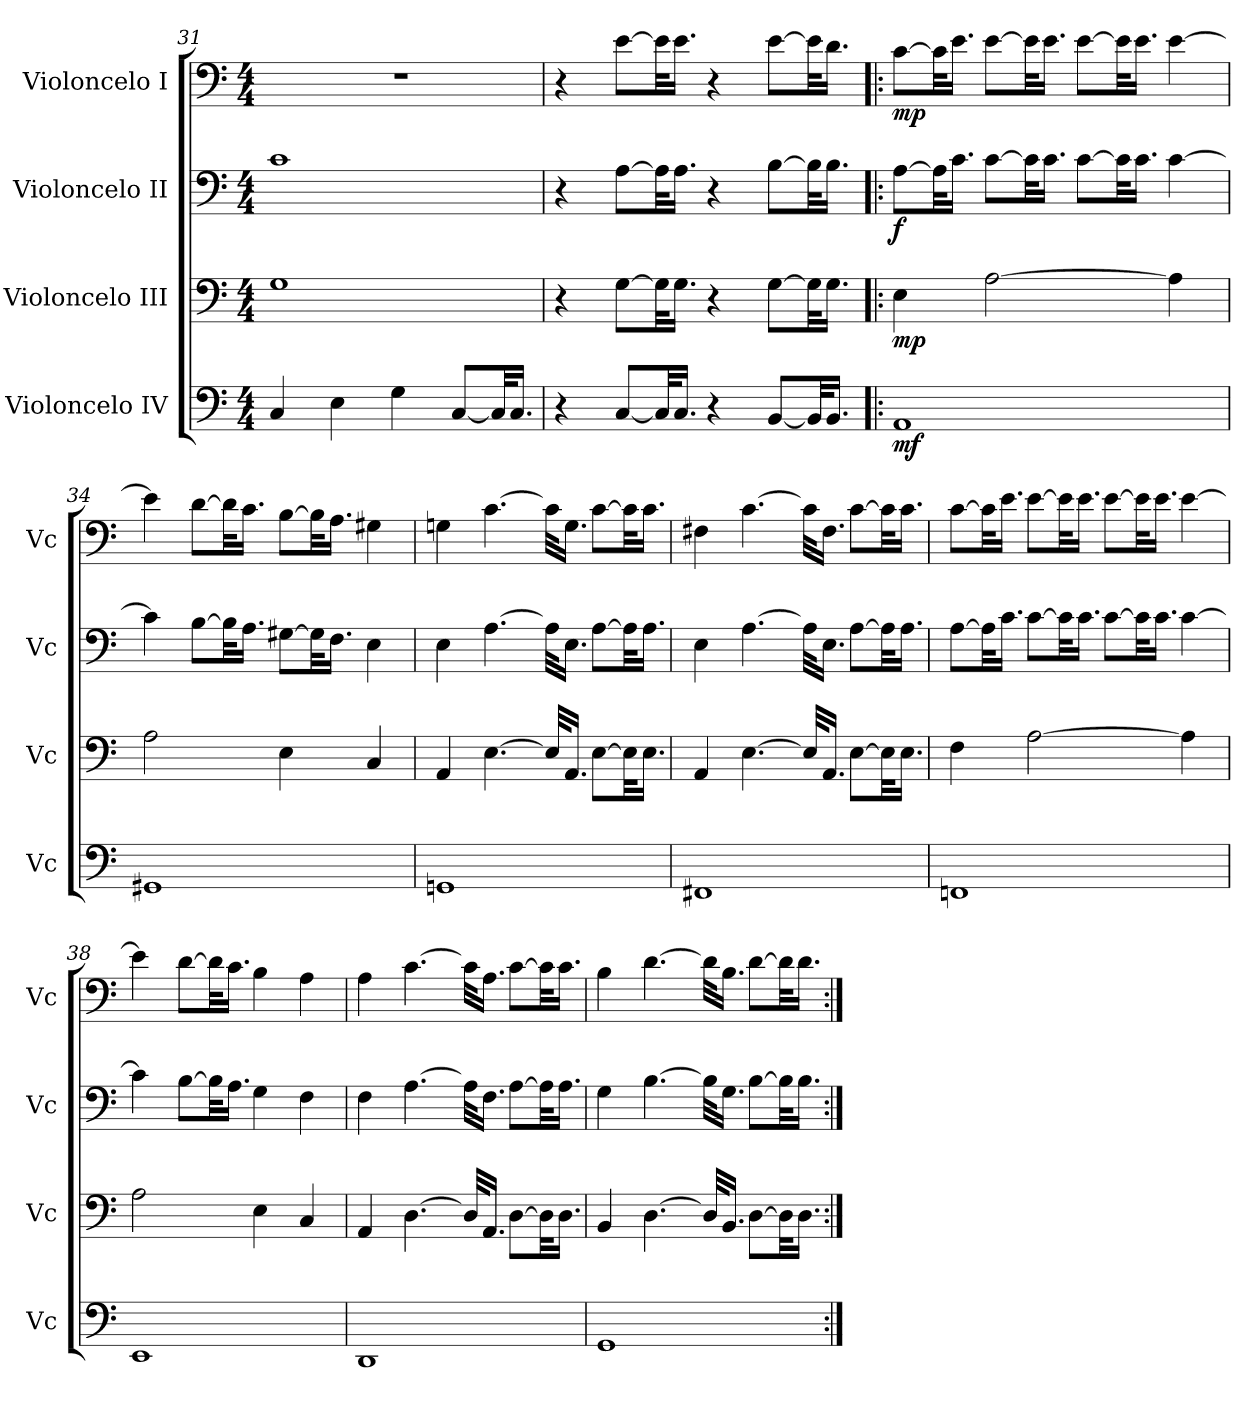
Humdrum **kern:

**kern	**dynam	**kern	**dynam	**kern	**dynam	**kern	**dynam
*part4	*part4	*part3	*part3	*part2	*part2	*part1	*part1
*staff4	*staff4	*staff3	*staff3	*staff2	*staff2	*staff1	*staff1
*I"Violoncelo IV	*	*I"Violoncelo III	*	*I"Violoncelo II	*	*I"Violoncelo I	*
*I'Vc	*	*I'Vc	*	*I'Vc	*	*I'Vc	*
*clefF4	*	*clefF4	*	*clefF4	*	*clefF4	*
*k[]	*	*k[]	*	*k[]	*	*k[]	*
*M4/4	*	*M4/4	*	*M4/4	*	*M4/4	*
=31	=31	=31	=31	=31	=31	=31	=31
4C/	.	1G	.	1c	.	1r	.
4E\	.	.	.	.	.	.	.
4G\	.	.	.	.	.	.	.
[8C/L	.	.	.	.	.	.	.
32C/KL]	.	.	.	.	.	.	.
16.C/JJ	.	.	.	.	.	.	.
!!LO:PB:g=z
=32	=32	=32	=32	=32	=32	=32	=32
4r	.	4r	.	4r	.	4r	.
[8C/L	.	[8G\L	.	[8A\L	.	[8e\L	.
32C/KL]	.	32G\KL]	.	32A\KL]	.	32e\KL]	.
16.C/JJ	.	16.G\JJ	.	16.A\JJ	.	16.e\JJ	.
4r	.	4r	.	4r	.	4r	.
[8BB/L	.	[8G\L	.	[8B\L	.	[8e\L	.
32BB/KL]	.	32G\KL]	.	32B\KL]	.	32e\KL]	.
16.BB/JJ	.	16.G\JJ	.	16.B\JJ	.	16.d\JJ	.
=33!|:	=33!|:	=33!|:	=33!|:	=33!|:	=33!|:	=33!|:	=33!|:
!	!LO:DY:b	!	!LO:DY:b	!	!LO:DY:b	!	!LO:DY:b
1AA	mf	4E\	mp	[8A\L	f	[8c\L	mp
.	.	.	.	32A\KL]	.	32c\KL]	.
.	.	.	.	16.c\JJ	.	16.e\JJ	.
.	.	[2A\	.	[8c\L	.	[8e\L	.
.	.	.	.	32c\KL]	.	32e\KL]	.
.	.	.	.	16.c\JJ	.	16.e\JJ	.
.	.	.	.	[8c\L	.	[8e\L	.
.	.	.	.	32c\KL]	.	32e\KL]	.
.	.	.	.	16.c\JJ	.	16.e\JJ	.
.	.	4A\]	.	[4c\	.	[4e\	.
=34	=34	=34	=34	=34	=34	=34	=34
1GG#X	.	2A\	.	4c\]	.	4e\]	.
.	.	.	.	[8B\L	.	[8d\L	.
.	.	.	.	32B\KL]	.	32d\KL]	.
.	.	.	.	16.A\JJ	.	16.c\JJ	.
.	.	4E\	.	[8G#X\L	.	[8B\L	.
.	.	.	.	32G#\KL]	.	32B\KL]	.
.	.	.	.	16.F\JJ	.	16.A\JJ	.
.	.	4C/	.	4E\	.	4G#X\	.
!!LO:LB:g=z
=35	=35	=35	=35	=35	=35	=35	=35
1GGn	.	4AA/	.	4E\	.	4Gn\	.
.	.	[4.E\	.	[4.A\	.	[4.c\	.
.	.	32E/KLL]	.	32A\KLL]	.	32c\KLL]	.
.	.	16.AA/JJ	.	16.E\JJ	.	16.G\JJ	.
.	.	[8E\L	.	[8A\L	.	[8c\L	.
.	.	32E\KL]	.	32A\KL]	.	32c\KL]	.
.	.	16.E\JJ	.	16.A\JJ	.	16.c\JJ	.
=36	=36	=36	=36	=36	=36	=36	=36
1FF#X	.	4AA/	.	4E\	.	4F#X\	.
.	.	[4.E\	.	[4.A\	.	[4.c\	.
.	.	32E/KLL]	.	32A\KLL]	.	32c\KLL]	.
.	.	16.AA/JJ	.	16.E\JJ	.	16.F#\JJ	.
.	.	[8E\L	.	[8A\L	.	[8c\L	.
.	.	32E\KL]	.	32A\KL]	.	32c\KL]	.
.	.	16.E\JJ	.	16.A\JJ	.	16.c\JJ	.
=37	=37	=37	=37	=37	=37	=37	=37
1FFn	.	4F\	.	[8A\L	.	[8c\L	.
.	.	.	.	32A\KL]	.	32c\KL]	.
.	.	.	.	16.c\JJ	.	16.e\JJ	.
.	.	[2A\	.	[8c\L	.	[8e\L	.
.	.	.	.	32c\KL]	.	32e\KL]	.
.	.	.	.	16.c\JJ	.	16.e\JJ	.
.	.	.	.	[8c\L	.	[8e\L	.
.	.	.	.	32c\KL]	.	32e\KL]	.
.	.	.	.	16.c\JJ	.	16.e\JJ	.
.	.	4A\]	.	[4c\	.	[4e\	.
=38	=38	=38	=38	=38	=38	=38	=38
1EE	.	2A\	.	4c\]	.	4e\]	.
.	.	.	.	[8B\L	.	[8d\L	.
.	.	.	.	32B\KL]	.	32d\KL]	.
.	.	.	.	16.A\JJ	.	16.c\JJ	.
.	.	4E\	.	4G\	.	4B\	.
.	.	4C/	.	4F\	.	4A\	.
!!LO:LB:g=z
=39	=39	=39	=39	=39	=39	=39	=39
1DD	.	4AA/	.	4F\	.	4A\	.
.	.	[4.D\	.	[4.A\	.	[4.c\	.
.	.	32D/KLL]	.	32A\KLL]	.	32c\KLL]	.
.	.	16.AA/JJ	.	16.F\JJ	.	16.A\JJ	.
.	.	[8D\L	.	[8A\L	.	[8c\L	.
.	.	32D\KL]	.	32A\KL]	.	32c\KL]	.
.	.	16.D\JJ	.	16.A\JJ	.	16.c\JJ	.
=40	=40	=40	=40	=40	=40	=40	=40
1GG	.	4BB/	.	4G\	.	4B\	.
.	.	[4.D\	.	[4.B\	.	[4.d\	.
.	.	32D/KLL]	.	32B\KLL]	.	32d\KLL]	.
.	.	16.BB/JJ	.	16.G\JJ	.	16.B\JJ	.
.	.	[8D\L	.	[8B\L	.	[8d\L	.
.	.	32D\KL]	.	32B\KL]	.	32d\KL]	.
.	.	16.D\JJ	.	16.B\JJ	.	16.d\JJ	.
=:|!	=:|!	=:|!	=:|!	=:|!	=:|!	=:|!	=:|!
*-	*-	*-	*-	*-	*-	*-	*-
